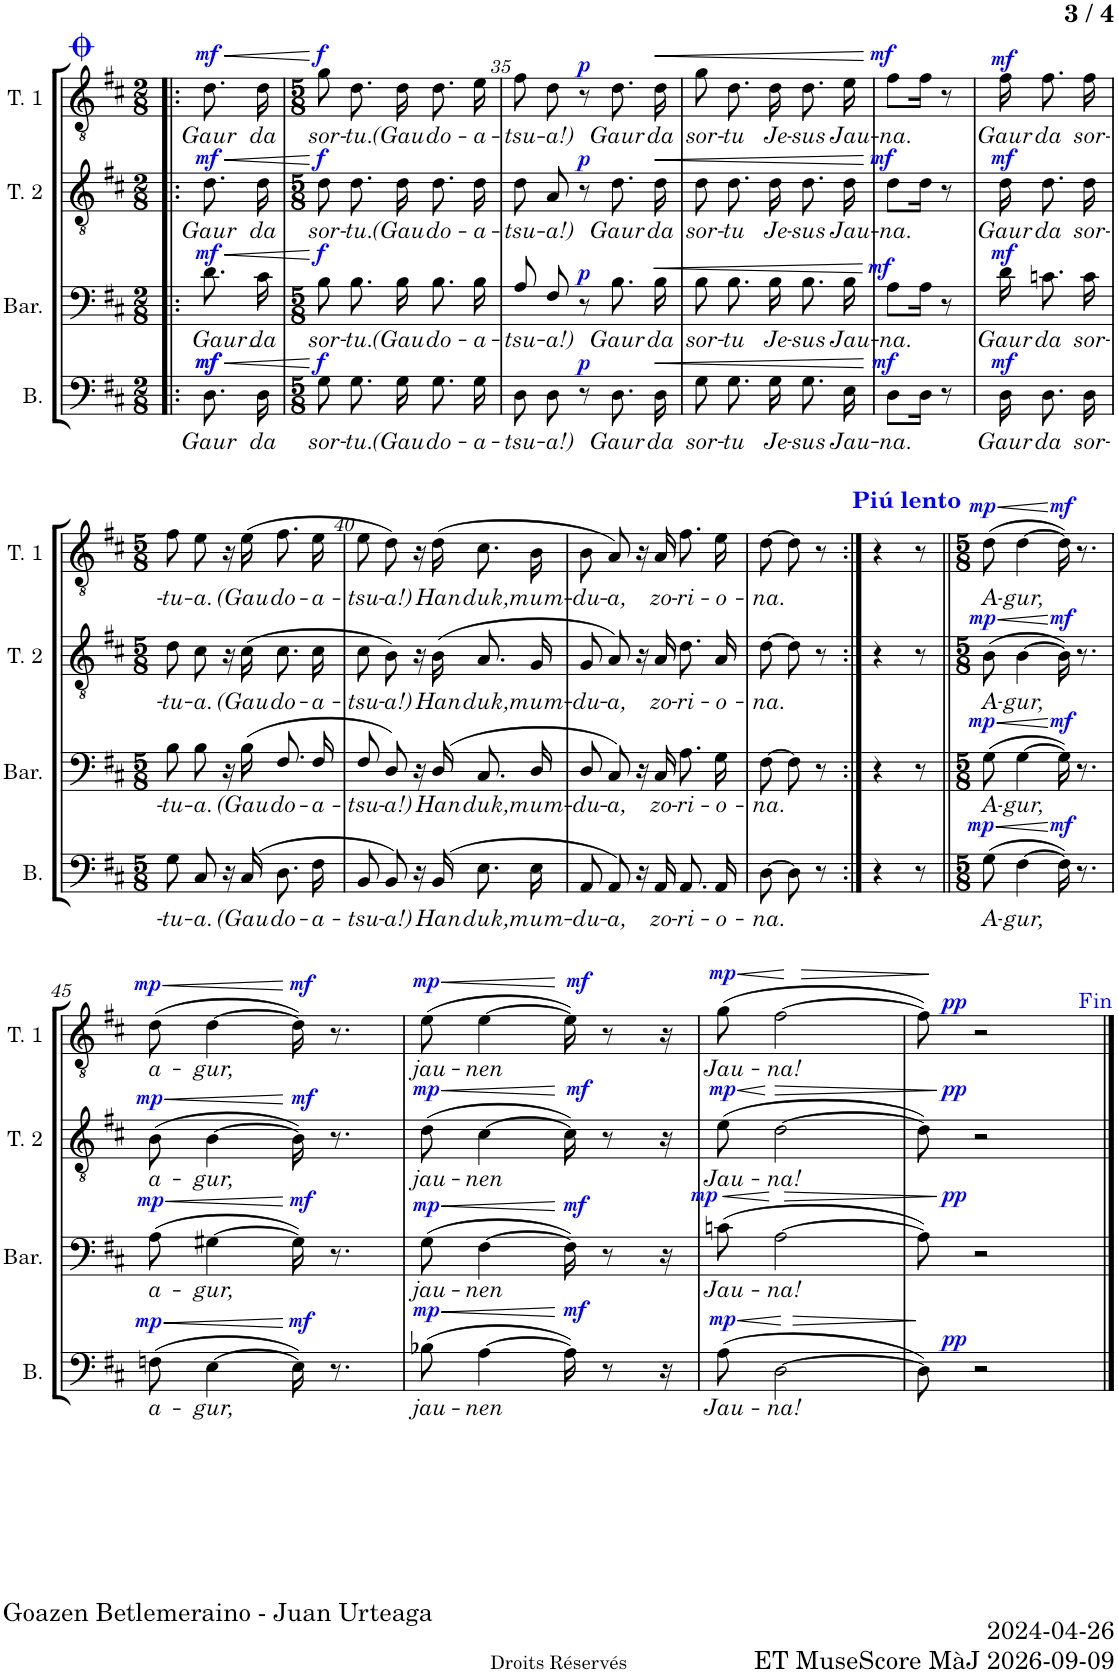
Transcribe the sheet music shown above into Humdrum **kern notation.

**kern	**text	**dynam	**kern	**text	**dynam	**kern	**text	**dynam	**kern	**text	**dynam
*part4	*part4	*part4	*part3	*part3	*part3	*part2	*part2	*part2	*part1	*part1	*part1
*staff4	*staff4	*staff4	*staff3	*staff3	*staff3	*staff2	*staff2	*staff2	*staff1	*staff1	*staff1
*I"Basse	*	*	*I"Baryton	*	*	*I"Ténor 2	*	*	*I"Ténor 1	*	*
*I'B.	*	*	*I'Bar.	*	*	*I'T. 2	*	*	*I'T. 1	*	*
!!LO:PB:g=z
*clefF4	*	*	*clefF4	*	*	*clefGv2	*	*	*clefGv2	*	*
*k[f#c#]	*	*	*k[f#c#]	*	*	*k[f#c#]	*	*	*k[f#c#]	*	*
*M2/8	*	*	*M2/8	*	*	*M2/8	*	*	*M2/8	*	*
=33!|:	=33!|:	=33!|:	=33!|:	=33!|:	=33!|:	=33!|:	=33!|:	=33!|:	=33!|:	=33!|:	=33!|:
!	!LO:LY:b	!LO:HP:b	!	!LO:LY:b	!LO:HP:b	!	!LO:LY:b	!LO:HP:b	!	!LO:LY:b	!LO:HP:b
!	!	!LO:DY:n=1:a	!	!	!	!	!	!	!	!	!
!	!	!LO:DY:n=2:a	!	!	!LO:DY:n=1:a	!	!	!LO:DY:n=1:a	!	!	!LO:DY:n=1:a
8.D\	Gaur	< mf mf	8.d\	Gaur	< mf	8.d\	Gaur	< mf	8.d\	Gaur	< mf
!	!LO:LY:b	!	!	!LO:LY:b	!	!	!LO:LY:b	!	!	!LO:LY:b	!
16D\	da	.	16c#\	da	.	16d\	da	.	16d\	da	.
.	.	[	.	.	[	.	.	[	.	.	[
=34	=34	=34	=34	=34	=34	=34	=34	=34	=34	=34	=34
*M5/8	*	*	*M5/8	*	*	*M5/8	*	*	*M5/8	*	*
!	!LO:LY:b	!LO:DY:a	!	!LO:LY:b	!LO:DY:a	!	!LO:LY:b	!LO:DY:a	!	!LO:LY:b	!LO:DY:a
8G\	sor-	f	8B\	sor-	f	8d\	sor-	f	8g\	sor-	f
!	!LO:LY:b	!	!	!LO:LY:b	!	!	!LO:LY:b	!	!	!LO:LY:b	!
8.G\	-tu.	.	8.B\	-tu.	.	8.d\	-tu.	.	8.d\	-tu.	.
!	!LO:LY:b	!	!	!LO:LY:b	!	!	!LO:LY:b	!	!	!LO:LY:b	!
16G\	(Gau	.	16B\	(Gau	.	16d\	(Gau	.	16d\	(Gau	.
!	!LO:LY:b	!	!	!LO:LY:b	!	!	!LO:LY:b	!	!	!LO:LY:b	!
8.G\	do-	.	8.B\	do-	.	8.d\	do-	.	8.d\	do-	.
!	!LO:LY:b	!	!	!LO:LY:b	!	!	!LO:LY:b	!	!	!LO:LY:b	!
16G\	-a-	.	16B\	-a-	.	16d\	-a-	.	16e\	-a-	.
=35	=35	=35	=35	=35	=35	=35	=35	=35	=35	=35	=35
!	!LO:LY:b	!	!	!LO:LY:b	!	!	!LO:LY:b	!	!	!LO:LY:b	!
8D\	-tsu-	.	8A/	-tsu-	.	8d\	-tsu-	.	8f#\	-tsu-	.
!	!LO:LY:b	!	!	!LO:LY:b	!	!	!LO:LY:b	!	!	!LO:LY:b	!
8D\	-a!)	.	8F#/	-a!)	.	8A/	-a!)	.	8d\	-a!)	.
!	!	!LO:DY:a	!	!	!LO:DY:a	!	!	!LO:DY:a	!	!	!LO:DY:a
8r	.	p	8r	.	p	8r	.	p	8r	.	p
!	!LO:LY:b	!	!	!LO:LY:b	!	!	!LO:LY:b	!	!	!LO:LY:b	!
8.D\	Gaur	.	8.B\	Gaur	.	8.d\	Gaur	.	8.d\	Gaur	.
!	!LO:LY:b	!LO:HP:b	!	!LO:LY:b	!LO:HP:b	!	!LO:LY:b	!LO:HP:b	!	!LO:LY:b	!LO:HP:b
16D\	da	<	16B\	da	<	16d\	da	<	16d\	da	<
=36	=36	=36	=36	=36	=36	=36	=36	=36	=36	=36	=36
!	!LO:LY:b	!	!	!LO:LY:b	!	!	!LO:LY:b	!	!	!LO:LY:b	!
8G\	sor-	.	8B\	sor-	.	8d\	sor-	.	8g\	sor-	.
!	!LO:LY:b	!	!	!LO:LY:b	!	!	!LO:LY:b	!	!	!LO:LY:b	!
8.G\	-tu	.	8.B\	-tu	.	8.d\	-tu	.	8.d\	-tu	.
!	!LO:LY:b	!	!	!LO:LY:b	!	!	!LO:LY:b	!	!	!LO:LY:b	!
16G\	Je-	.	16B\	Je-	.	16d\	Je-	.	16d\	Je-	.
!	!LO:LY:b	!	!	!LO:LY:b	!	!	!LO:LY:b	!	!	!LO:LY:b	!
8.G\	-sus	.	8.B\	-sus	.	8.d\	-sus	.	8.d\	-sus	.
!	!LO:LY:b	!	!	!LO:LY:b	!	!	!LO:LY:b	!	!	!LO:LY:b	!
16E\	Jau-	.	16B\	Jau-	.	16d\	Jau-	.	16e\	Jau-	.
.	.	[	.	.	[	.	.	[	.	.	[
=37	=37	=37	=37	=37	=37	=37	=37	=37	=37	=37	=37
*M3/8	*	*	*M3/8	*	*	*M3/8	*	*	*M3/8	*	*
!	!LO:LY:b	!LO:DY:a	!	!LO:LY:b	!LO:DY:a	!	!LO:LY:b	!LO:DY:a	!	!LO:LY:b	!LO:DY:a
8D\L	-na.	mf	8A\L	-na.	mf	8d\L	-na.	mf	8f#\L	-na.	mf
16D\JL	.	.	16A\JL	.	.	16d\JL	.	.	16f#\JL	.	.
8r	.	.	8r	.	.	8r	.	.	8r	.	.
=38	=38	=38	=38	=38	=38	=38	=38	=38	=38	=38	=38
!	!LO:LY:b	!LO:DY:a	!	!LO:LY:b	!LO:DY:a	!	!LO:LY:b	!LO:DY:a	!	!LO:LY:b	!LO:DY:a
16D\	Gaur	mf	16d\	Gaur	mf	16d\	Gaur	mf	16f#\	Gaur	mf
!	!LO:LY:b	!	!	!LO:LY:b	!	!	!LO:LY:b	!	!	!LO:LY:b	!
8.D\	da	.	8.cn\	da	.	8.d\	da	.	8.f#\	da	.
!	!LO:LY:b	!	!	!LO:LY:b	!	!	!LO:LY:b	!	!	!LO:LY:b	!
16D\	sor-	.	16c\	sor-	.	16d\	sor-	.	16f#\	sor-	.
!!LO:LB:g=z
=39	=39	=39	=39	=39	=39	=39	=39	=39	=39	=39	=39
*M5/8	*	*	*M5/8	*	*	*M5/8	*	*	*M5/8	*	*
!	!LO:LY:b	!	!	!LO:LY:b	!	!	!LO:LY:b	!	!	!LO:LY:b	!
8G\	-tu-	.	8B\	-tu-	.	8d\	-tu-	.	8f#\	-tu-	.
!	!LO:LY:b	!	!	!LO:LY:b	!	!	!LO:LY:b	!	!	!LO:LY:b	!
8C#/	-a.	.	8B\	-a.	.	8c#\	-a.	.	8e\	-a.	.
16r	.	.	16r	.	.	16r	.	.	16r	.	.
!	!LO:LY:b	!	!	!LO:LY:b	!	!	!LO:LY:b	!	!	!LO:LY:b	!
(16C#/	(Gau	.	(16B\	(Gau	.	(16c#\	(Gau	.	(16e\	(Gau	.
!	!LO:LY:b	!	!	!LO:LY:b	!	!	!LO:LY:b	!	!	!LO:LY:b	!
8.D\	do-	.	8.F#/	do-	.	8.c#\	do-	.	8.f#\	do-	.
!	!LO:LY:b	!	!	!LO:LY:b	!	!	!LO:LY:b	!	!	!LO:LY:b	!
16F#\	-a-	.	16F#/	-a-	.	16c#\	-a-	.	16e\	-a-	.
=40	=40	=40	=40	=40	=40	=40	=40	=40	=40	=40	=40
!	!LO:LY:b	!	!	!LO:LY:b	!	!	!LO:LY:b	!	!	!LO:LY:b	!
8BB/	-tsu-	.	8F#/	-tsu-	.	8c#\	-tsu-	.	8e\	-tsu-	.
!	!LO:LY:b	!	!	!LO:LY:b	!	!	!LO:LY:b	!	!	!LO:LY:b	!
8BB/)	-a!)	.	8D/)	-a!)	.	8B\)	-a!)	.	8d\)	-a!)	.
16r	.	.	16r	.	.	16r	.	.	16r	.	.
!	!LO:LY:b	!	!	!LO:LY:b	!	!	!LO:LY:b	!	!	!LO:LY:b	!
(16BB/	Han	.	(>16D/	Han	.	(16B\	Han	.	(16d\	Han	.
!	!LO:LY:b	!	!	!LO:LY:b	!	!	!LO:LY:b	!	!	!LO:LY:b	!
8.E\	duk,	.	8.C#/	duk,	.	8.A/	duk,	.	8.c#\	duk,	.
!	!LO:LY:b	!	!	!LO:LY:b	!	!	!LO:LY:b	!	!	!LO:LY:b	!
16E\	mum-	.	16D/	mum-	.	16G/	mum-	.	16B\	mum-	.
=41	=41	=41	=41	=41	=41	=41	=41	=41	=41	=41	=41
!	!LO:LY:b	!	!	!LO:LY:b	!	!	!LO:LY:b	!	!	!LO:LY:b	!
8AA/	-du-	.	8D/	-du-	.	8G/	-du-	.	8B\	-du-	.
!	!LO:LY:b	!	!	!LO:LY:b	!	!	!LO:LY:b	!	!	!LO:LY:b	!
8AA/)	-a,	.	8C#/)	-a,	.	8A/)	-a,	.	8A/)	-a,	.
16r	.	.	16r	.	.	16r	.	.	16r	.	.
!	!LO:LY:b	!	!	!LO:LY:b	!	!	!LO:LY:b	!	!	!LO:LY:b	!
16AA/	zo-	.	16C#/	zo-	.	16A/	zo-	.	16A/	zo-	.
!	!LO:LY:b	!	!	!LO:LY:b	!	!	!LO:LY:b	!	!	!LO:LY:b	!
8.AA/	-ri-	.	8.A\	-ri-	.	8.d\	-ri-	.	8.f#\	-ri-	.
!	!LO:LY:b	!	!	!LO:LY:b	!	!	!LO:LY:b	!	!	!LO:LY:b	!
16AA/	-o-	.	16G\	-o-	.	16A/	-o-	.	16e\	-o-	.
=42	=42	=42	=42	=42	=42	=42	=42	=42	=42	=42	=42
*M3/8	*	*	*M3/8	*	*	*M3/8	*	*	*M3/8	*	*
!	!LO:LY:b	!	!	!LO:LY:b	!	!	!LO:LY:b	!	!	!LO:LY:b	!
[8D\	-na.	.	[8F#\	-na.	.	[8d\	-na.	.	[8d\	-na.	.
8D\]	.	.	8F#\]	.	.	8d\]	.	.	8d\]	.	.
8r	.	.	8r	.	.	8r	.	.	8r	.	.
=43:|!	=43:|!	=43:|!	=43:|!	=43:|!	=43:|!	=43:|!	=43:|!	=43:|!	=43:|!	=43:|!	=43:|!
4r	.	.	4r	.	.	4r	.	.	4r	.	.
8r	.	.	8r	.	.	8r	.	.	8r	.	.
=44||	=44||	=44||	=44||	=44||	=44||	=44||	=44||	=44||	=44||	=44||	=44||
*M5/8	*	*	*M5/8	*	*	*M5/8	*	*	*M5/8	*	*
!	!	!	!	!	!	!	!	!	!LO:TX:a:B:color=#0000FF:t=Piú lento	!	!
!	!LO:LY:b	!LO:HP:b	!	!LO:LY:b	!LO:HP:b	!	!LO:LY:b	!LO:HP:b	!	!LO:LY:b	!LO:HP:b
!	!	!LO:DY:n=1:a	!	!	!LO:DY:n=1:a	!	!	!LO:DY:n=1:a	!	!	!LO:DY:n=1:a
(8G\	A-	< mp	(8G\	A-	< mp	(8B\	A-	< mp	(8d\	A-	< mp
!	!LO:LY:b	!	!	!LO:LY:b	!	!	!LO:LY:b	!	!	!LO:LY:b	!
[4F#\	-gur,	.	[4G\	-gur,	.	[4B\	-gur,	.	[4d\	-gur,	.
!	!	!LO:DY:n=2:a	!	!	!LO:DY:n=2:a	!	!	!LO:DY:n=2:a	!	!	!LO:DY:n=2:a
16F#\])	.	[ mf	16G\])	.	[ mf	16B\])	.	[ mf	16d\])	.	[ mf
8.r	.	.	8.r	.	.	8.r	.	.	8.r	.	.
!!LO:LB:g=z
=45	=45	=45	=45	=45	=45	=45	=45	=45	=45	=45	=45
!	!LO:LY:b	!LO:HP:b	!	!LO:LY:b	!LO:HP:b	!	!LO:LY:b	!LO:HP:b	!	!LO:LY:b	!LO:HP:b
!	!	!LO:DY:n=1:a	!	!	!LO:DY:n=1:a	!	!	!LO:DY:n=1:a	!	!	!LO:DY:n=1:a
(8Fn\	a-	< mp	(8A\	a-	< mp	(8B\	a-	< mp	(8d\	a-	< mp
!	!LO:LY:b	!	!	!LO:LY:b	!	!	!LO:LY:b	!	!	!LO:LY:b	!
[4E\	-gur,	.	[4G#X\	-gur,	.	[4B\	-gur,	.	[4d\	-gur,	.
!	!	!LO:DY:n=2:a	!	!	!LO:DY:n=2:a	!	!	!LO:DY:n=2:a	!	!	!LO:DY:n=2:a
16E\])	.	[ mf	16G#\])	.	[ mf	16B\])	.	[ mf	16d\])	.	[ mf
8.r	.	.	8.r	.	.	8.r	.	.	8.r	.	.
=46	=46	=46	=46	=46	=46	=46	=46	=46	=46	=46	=46
!	!LO:LY:b	!LO:HP:b	!	!LO:LY:b	!LO:HP:b	!	!LO:LY:b	!LO:HP:b	!	!LO:LY:b	!LO:HP:b
!	!	!LO:DY:n=1:a	!	!	!LO:DY:n=1:a	!	!	!LO:DY:n=1:a	!	!	!LO:DY:n=1:a
(8B-X\	jau-	< mp	(8G\	jau-	< mp	(8d\	jau-	< mp	(8e\	jau-	< mp
!	!LO:LY:b	!	!	!LO:LY:b	!	!	!LO:LY:b	!	!	!LO:LY:b	!
[4A\	-nen	.	[4F#\	-nen	.	[4c#\	-nen	.	[4e\	-nen	.
!	!	!LO:DY:n=2:a	!	!	!LO:DY:n=2:a	!	!	!LO:DY:n=2:a	!	!	!LO:DY:n=2:a
16A\])	.	[ mf	16F#\])	.	[ mf	16c#\])	.	[ mf	16e\])	.	[ mf
8r	.	.	8r	.	.	8r	.	.	8r	.	.
16r	.	.	16r	.	.	16r	.	.	16r	.	.
=47	=47	=47	=47	=47	=47	=47	=47	=47	=47	=47	=47
!	!LO:LY:b	!LO:HP:b	!	!LO:LY:b	!LO:HP:b	!	!LO:LY:b	!LO:HP:b	!	!LO:LY:b	!LO:HP:b
!	!	!LO:DY:n=1:a	!	!	!LO:DY:n=1:a	!	!	!LO:DY:n=1:a	!	!	!LO:DY:n=1:a
(8A\	Jau-	< mp	(8cn\	Jau-	< mp	(8e\	Jau-	< mp	(8g\	Jau-	< mp
!	!LO:LY:b	!LO:HP:n=1:b	!	!LO:LY:b	!LO:HP:n=1:b	!	!LO:LY:b	!LO:HP:n=1:b	!	!LO:LY:b	!LO:HP:n=1:b
[2D\	-na!	[ >	[2A\	-na!	[ >	[2d\	-na!	[ >	[2f#\	-na!	[ >
.	.	.	.	.	]	.	.	]	.	.	.
=48	=48	=48	=48	=48	=48	=48	=48	=48	=48	=48	=48
!	!	!LO:DY:a	!	!	!LO:DY:a	!	!	!LO:DY:a	!	!	!LO:DY:a
8D\])	.	pp	8A\])	.	pp	8d\])	.	pp	8f#\])	.	pp
2r	.	]	2r	.	.	2r	.	.	2r	.	]
!	!	!	!	!	!	!	!	!	!LO:TX:a:color=#0000FF:t=Fin	!	!
==	==	==	==	==	==	==	==	==	==	==	==
*-	*-	*-	*-	*-	*-	*-	*-	*-	*-	*-	*-
